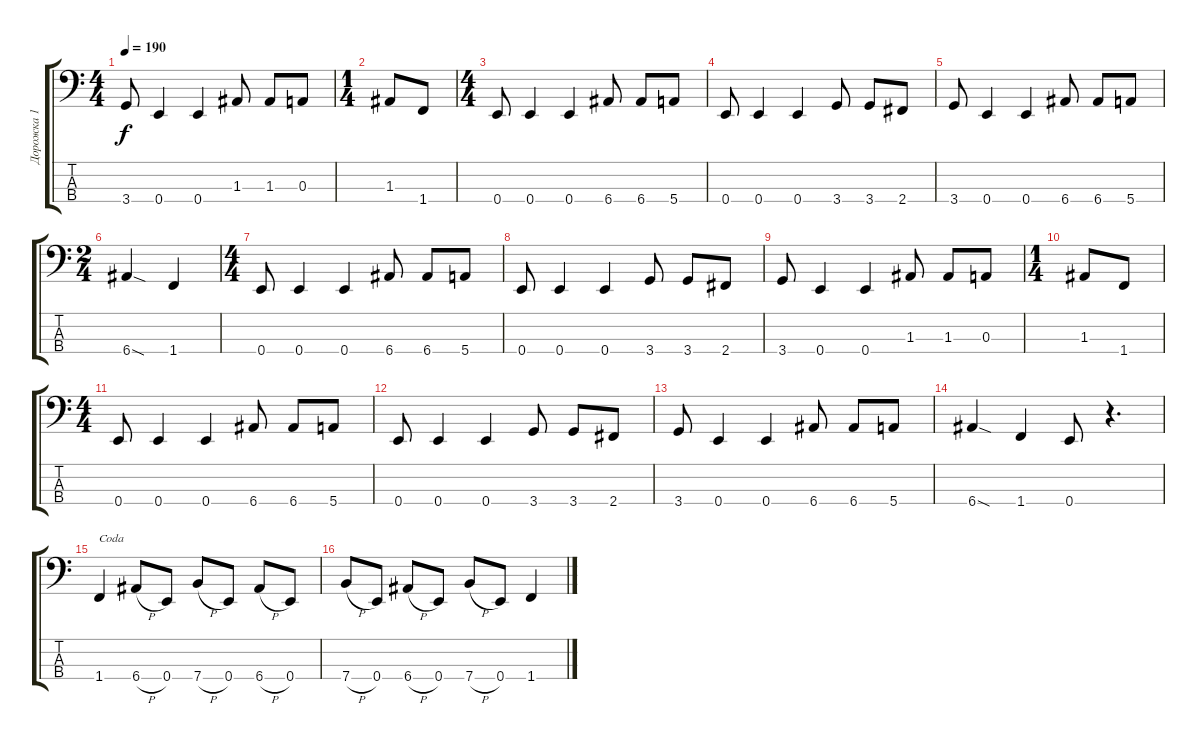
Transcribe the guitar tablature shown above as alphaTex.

\track ("Дорожка 1" "Дорожка 1") {instrument overdrivenguitar}
\staff {score tabs}
\tuning (G2 D2 A1 E1) {hide}
\ts (4 4)
\tempo 190
\clef f4
\ks c
3.4.8{dy f} 0.4.4 0.4.4 1.3.8 1.3.8 0.3.8 |
\ts (1 4)
1.3.8 1.4.8 |
\ts (4 4)
0.4.8 0.4.4 0.4.4 6.4.8 6.4.8 5.4.8 |
0.4.8 0.4.4 0.4.4 3.4.8 3.4.8 2.4.8 |
3.4.8 0.4.4 0.4.4 6.4.8 6.4.8 5.4.8 |
\ts (2 4)
6.4{sod}.4 1.4.4 |
\ts (4 4)
0.4.8 0.4.4 0.4.4 6.4.8 6.4.8 5.4.8 |
0.4.8 0.4.4 0.4.4 3.4.8 3.4.8 2.4.8 |
3.4.8 0.4.4 0.4.4 1.3.8 1.3.8 0.3.8 |
\ts (1 4)
1.3.8 1.4.8 |
\ts (4 4)
0.4.8 0.4.4 0.4.4 6.4.8 6.4.8 5.4.8 |
0.4.8 0.4.4 0.4.4 3.4.8 3.4.8 2.4.8 |
3.4.8 0.4.4 0.4.4 6.4.8 6.4.8 5.4.8 |
6.4{sod}.4 1.4.4 0.4.8 r.4{d} |
1.4.4{txt "Coda"} 6.4{h}.8 0.4.8 7.4{h}.8 0.4.8 6.4{h}.8 0.4.8 |
7.4{h}.8 0.4.8 6.4{h}.8 0.4.8 7.4{h}.8 0.4.8 1.4.4
